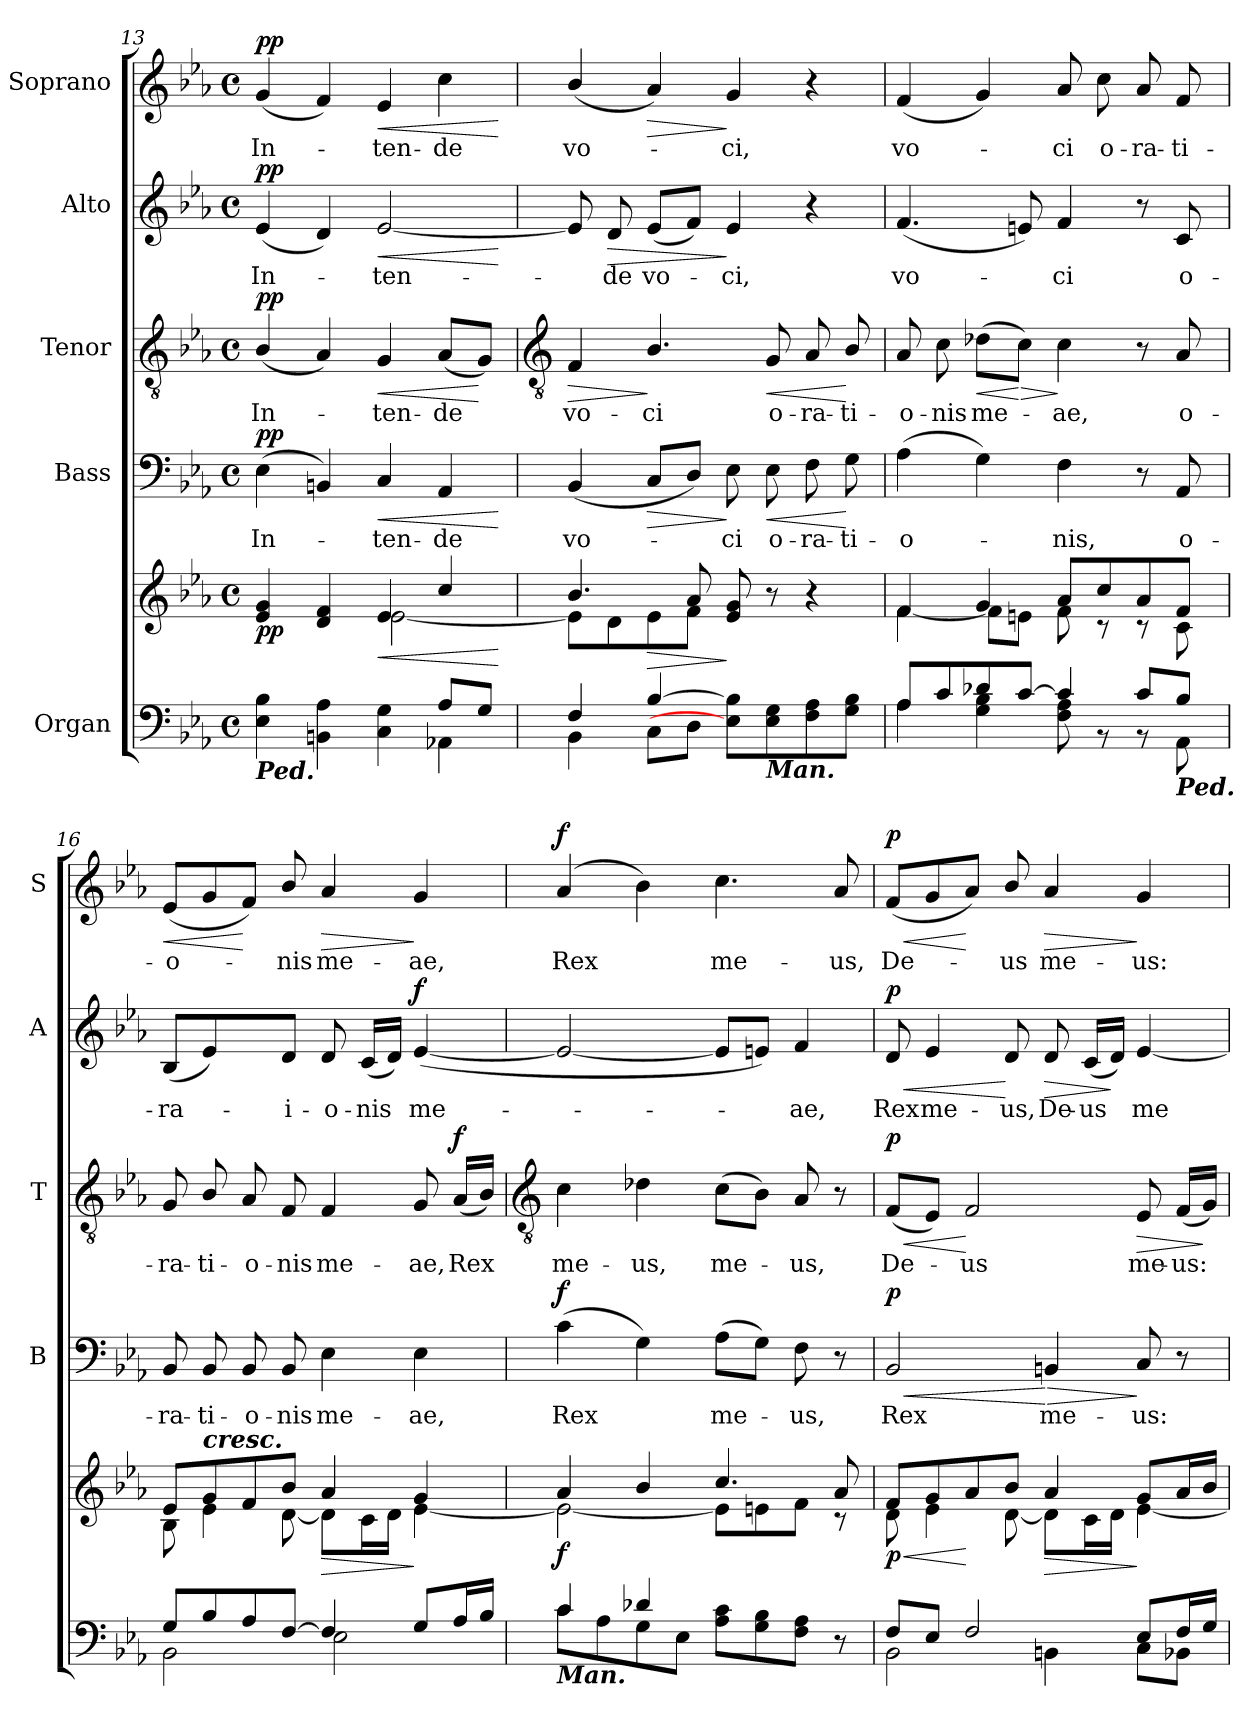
**kern	**kern	**dynam	**kern	**text	**dynam	**kern	**text	**dynam	**kern	**text	**dynam	**kern	**text	**dynam
*part5	*part5	*part5	*part4	*part4	*part4	*part3	*part3	*part3	*part2	*part2	*part2	*part1	*part1	*part1
*staff6	*staff5	*staff5/6	*staff4	*staff4	*staff4	*staff3	*staff3	*staff3	*staff2	*staff2	*staff2	*staff1	*staff1	*staff1
*I"Organ	*	*	*I"Bass	*	*	*I"Tenor	*	*	*I"Alto	*	*	*I"Soprano	*	*
*	*	*	*I'B	*	*	*I'T	*	*	*I'A	*	*	*I'S	*	*
*clefF4	*clefG2	*	*clefF4	*	*	*clefGv2	*	*	*clefG2	*	*	*clefG2	*	*
*k[b-e-a-]	*k[b-e-a-]	*	*k[b-e-a-]	*	*	*k[b-e-a-]	*	*	*k[b-e-a-]	*	*	*k[b-e-a-]	*	*
*E-:	*E-:	*	*E-:	*	*	*E-:	*	*	*E-:	*	*	*E-:	*	*
*M4/4	*M4/4	*	*M4/4	*	*	*M4/4	*	*	*M4/4	*	*	*M4/4	*	*
*met(c)	*met(c)	*	*met(c)	*	*	*met(c)	*	*	*met(c)	*	*	*met(c)	*	*
=13	=13	=13	=13	=13	=13	=13	=13	=13	=13	=13	=13	=13	=13	=13
*^	*^	*	*	*	*	*	*	*	*	*	*	*	*	*
!LO:TX:b:Bi:t=Ped.	!	!	!	!	!	!	!	!	!	!	!	!	!	!	!	!
!	!	!	!	!LO:DY:b	!	!LO:LY:b	!LO:DY:b	!	!LO:LY:b	!LO:DY:b	!	!LO:LY:b	!LO:DY:b	!	!LO:LY:b	!LO:DY:b
2.ryy	4E-\ 4B-\	4e-/ 4g/	2ryy	pp	(<4E-	In-	pp	(<4B-/	In-	pp	(<4e-	In-	pp	(<4g	In-	pp
.	4BBn\ 4A-\	4d/ 4f/	.	.	4BBn)	.	.	4A-)	.	.	4d)	.	.	4f)	.	.
!	!	!	!	!LO:HP:b	!	!LO:LY:b	!LO:HP:b	!	!LO:LY:b	!LO:HP:b	!	!LO:LY:b	!LO:HP:b	!	!LO:LY:b	!LO:HP:b
.	4C\ 4G\	4e-/	[2e-\	<	4C	ten-	<	4G	ten-	<	[2e-	ten-	<	4e-	ten-	<
!	!	!	!	!	!	!LO:LY:b	!	!	!LO:LY:b	!	!	!	!	!	!LO:LY:b	!
8A-/L	4AA-X\	4cc/	.	.	4AA-	-de	.	(<8A-L	-de	.	.	.	.	4cc	-de	.
8G/J	.	.	.	.	.	.	.	8GJ)	.	[	.	.	.	.	.	.
*v	*v	*	*	*	*	*	*	*	*	*	*	*	*	*	*	*
*	*v	*v	*	*	*	*	*	*	*	*	*	*	*	*	*
.	.	[	.	.	[	.	.	.	.	.	[	.	.	[
!!LO:LB:g=z
=14	=14	=14	=14	=14	=14	=14	=14	=14	=14	=14	=14	=14	=14	=14
*	*	*	*	*	*	*clefGv2	*	*	*	*	*	*	*	*
*^	*^	*	*	*	*	*	*	*	*	*	*	*	*	*
!	!	!	!	!	!	!LO:LY:b	!	!	!LO:LY:b	!LO:HP:b	!	!	!	!	!LO:LY:b	!
4F/	4BB-\	4.b-/	8e-\L]	.	(<4BB-	vo-	.	4F	vo-	>	8e-]	.	.	(<4b-/	vo-	.
!	!	!	!	!	!	!	!	!	!	!	!	!LO:LY:b	!LO:HP:b	!	!	!
.	.	.	8d\	.	.	.	.	.	.	.	8d	de	>	.	.	.
!	!	!	!	!LO:HP:b	!	!	!LO:HP:b	!	!LO:LY:b	!	!	!LO:LY:b	!	!	!	!LO:HP:b
[4B-/	8C\L	.	8e-\	>	8CL	.	>	4.B-/	-ci	]	(<8e-L	vo-	.	4a-)	.	>
.	8D\J	8a-	8f\J	.	8DJ)	.	.	.	.	.	8fJ)	.	.	.	.	.
!	!	!	!	!	!	!LO:LY:b	!	!	!	!	!	!LO:LY:b	!	!	!LO:LY:b	!
8E-\] 8B-\]L	2ryy	8e- 8g	2ryy	]	8E-	ci	]	.	.	.	4e-	ci,	]	4g	ci,	]
!LO:TX:b:Bi:t=Man.	!	!	!	!	!	!	!	!	!	!	!	!	!	!	!	!
!	!	!	!	!	!	!LO:LY:b	!LO:HP:b	!	!LO:LY:b	!LO:HP:b	!	!	!	!	!	!
8E-\ 8G\	.	8r	.	.	8E-	o-	<	8G	o-	<	.	.	.	.	.	.
!	!	!	!	!	!	!LO:LY:b	!	!	!LO:LY:b	!	!	!	!	!	!	!
8F\ 8A-\	.	4r	.	.	8F	-ra-	.	8A-	-ra-	.	4r	.	.	4r	.	.
!	!	!	!	!	!	!LO:LY:b	!	!	!LO:LY:b	!	!	!	!	!	!	!
8G\ 8B-\J	.	.	.	.	8G	-ti-	[	8B-/	-ti-	[	.	.	.	.	.	.
=15	=15	=15	=15	=15	=15	=15	=15	=15	=15	=15	=15	=15	=15	=15	=15	=15
!	!	!	!	!	!	!LO:LY:b	!	!	!LO:LY:b	!	!	!LO:LY:b	!	!	!LO:LY:b	!
8A-/L	4A-\	4f	[4f\	.	(>4A-	-o-	.	8A-	-o-	.	(<4.f	vo-	.	(<4f	vo-	.
!	!	!	!	!	!	!	!	!	!LO:LY:b	!	!	!	!	!	!	!
8c/	.	.	.	.	.	.	.	8c	-nis	.	.	.	.	.	.	.
!	!	!	!	!	!	!	!	!	!LO:LY:b	!LO:HP:b	!	!	!	!	!	!
8d-X/	4G\ 4B-\	4g	8f\L]	.	4G)	.	.	(>8d-XL	me-	<	.	.	.	4g)	.	.
!	!	!	!	!	!	!	!	!	!	!LO:HP:n=1:b	!	!	!	!	!	!
[8c/J	.	.	8en\J	.	.	.	.	8cJ)	.	[ >	8en)	.	.	.	.	.
!	!	!	!	!	!	!LO:LY:b	!	!	!LO:LY:b	!	!	!LO:LY:b	!	!	!LO:LY:b	!
4c/]	8F\ 8A-\	8a-L	8f\	.	4F	nis,	.	4c	ae,	]	4f	ci	.	8a-	ci	.
!	!	!	!	!	!	!	!	!	!	!	!	!	!	!	!LO:LY:b	!
.	8r	8cc	8r	.	.	.	.	.	.	.	.	.	.	8cc	o-	.
!	!	!	!	!	!	!	!	!	!	!	!	!	!	!	!LO:LY:b	!
8c/L	8r	8a-	8r	.	8r	.	.	8r	.	.	8r	.	.	8a-	-ra-	.
!LO:TX:b:Bi:t=Ped.	!	!	!	!	!	!	!	!	!	!	!	!	!	!	!	!
!	!	!	!	!	!	!LO:LY:b	!	!	!LO:LY:b	!	!	!LO:LY:b	!	!	!LO:LY:b	!
8B-/J	8AA-\	8fJ	8c\	.	8AA-	o-	.	8A-	o-	.	8c	o-	.	8f	-ti-	.
=16	=16	=16	=16	=16	=16	=16	=16	=16	=16	=16	=16	=16	=16	=16	=16	=16
!	!	!	!	!	!	!LO:LY:b	!	!	!LO:LY:b	!	!	!LO:LY:b	!	!	!LO:LY:b	!LO:HP:b
8G/L	2BB-\	8e-L	8B-\	.	8BB-	-ra-	.	8G	-ra-	.	(<8B-L	-ra-	.	(<8e-L	-o-	<
!	!	!LO:TX:a:Bi:t=cresc.	!	!	!	!	!	!	!	!	!	!	!	!	!	!
!	!	!	!	!	!	!LO:LY:b	!	!	!LO:LY:b	!	!	!	!	!	!	!
8B-/	.	8g	4e-\	.	8BB-	-ti-	.	8B-/	-ti-	.	4e-)	.	.	8g	.	.
!	!	!	!	!	!	!LO:LY:b	!	!	!LO:LY:b	!	!	!	!	!	!	!
8A-/	.	8f	.	.	8BB-	-o-	.	8A-	-o-	.	.	.	.	8fJ)	.	[
!	!	!	!	!	!	!LO:LY:b	!	!	!LO:LY:b	!	!	!LO:LY:b	!	!	!LO:LY:b	!
[8F/J	.	8b-J	[8d\	.	8BB-	-nis	.	8F	-nis	.	8dJ	i-	.	8b-/	nis	.
!	!	!	!	!LO:HP:b	!	!LO:LY:b	!	!	!LO:LY:b	!	!	!LO:LY:b	!	!	!LO:LY:b	!LO:HP:b
4F/]	2E-\	4a-	8d\L]	>	4E-	me-	.	4F	me-	.	8d	-o-	.	4a-	me-	>
!	!	!	!	!	!	!	!	!	!	!	!	!LO:LY:b	!	!	!	!
.	.	.	16c\L	.	.	.	.	.	.	.	(<16cLL	-nis	.	.	.	.
.	.	.	16d\JJ	.	.	.	.	.	.	.	16dJJ)	.	.	.	.	.
!	!	!	!	!	!	!LO:LY:b	!	!	!LO:LY:b	!	!	!LO:LY:b	!LO:DY:b	!	!LO:LY:b	!
8G/L	.	4g	[4e-\	]	4E-	-ae,	.	8G	-ae,	.	(<[4e-	me-	f	4g	-ae,	]
!	!	!	!	!	!	!	!	!	!LO:LY:b	!LO:DY:b	!	!	!	!	!	!
16A-/L	.	.	.	.	.	.	.	(<16A-LL	Rex	f	.	.	.	.	.	.
16B-/JJ	.	.	.	.	.	.	.	16B-JJ)	.	.	.	.	.	.	.	.
!!LO:LB:g=z
=17	=17	=17	=17	=17	=17	=17	=17	=17	=17	=17	=17	=17	=17	=17	=17	=17
*	*	*	*	*	*	*	*	*clefGv2	*	*	*	*	*	*	*	*
!LO:TX:b:Bi:t=Man.	!	!	!	!	!	!	!	!	!	!	!	!	!	!	!	!
!	!	!	!	!LO:DY:b	!	!LO:LY:b	!LO:DY:b	!	!LO:LY:b	!	!	!	!	!	!LO:LY:b	!LO:DY:b
4c/	8c\L	4a-	2e-\_	f	(>4c	Rex	f	4c	me-	.	2e-_	.	.	(<4a-	Rex	f
.	8A-\	.	.	.	.	.	.	.	.	.	.	.	.	.	.	.
!	!	!	!	!	!	!	!	!	!LO:LY:b	!	!	!	!	!	!	!
4d-X/	8G\	4b-/	.	.	4G)	.	.	4d-X	-us,	.	.	.	.	4b-)	.	.
.	8E-\J	.	.	.	.	.	.	.	.	.	.	.	.	.	.	.
!	!	!	!	!	!	!LO:LY:b	!	!	!LO:LY:b	!	!	!	!	!	!LO:LY:b	!
2ryy	8A-\ 8c\L	4.cc/	8e-\L]	.	(>8A-L	me-	.	(>8cL	me-	.	8e-L]	.	.	4.cc	me-	.
.	8G\ 8B-\	.	8en\	.	8GJ)	.	.	8B-J)	.	.	8enJ)	.	.	.	.	.
!	!	!	!	!	!	!LO:LY:b	!	!	!LO:LY:b	!	!	!LO:LY:b	!	!	!	!
.	8F\ 8A-\J	.	8f\J	.	8F	us,	.	8A-	us,	.	4f	ae,	.	.	.	.
!	!	!	!	!	!	!	!	!	!	!	!	!	!	!	!LO:LY:b	!
.	8r	8a-	8r	.	8r	.	.	8r	.	.	.	.	.	8a-	-us,	.
=18	=18	=18	=18	=18	=18	=18	=18	=18	=18	=18	=18	=18	=18	=18	=18	=18
!	!	!	!	!LO:HP:b	!	!LO:LY:b	!LO:HP:b	!	!LO:LY:b	!LO:HP:b	!	!LO:LY:b	!LO:HP:b	!	!LO:LY:b	!LO:HP:b
!	!	!	!	!LO:DY:n=1:b	!	!	!LO:DY:n=1:b	!	!	!LO:DY:n=1:b	!	!	!LO:DY:n=1:b	!	!	!LO:DY:n=1:b
8F/L	2BB-\	8fL	8d\	< p	2BB-	Rex	< p	(<8FL	De-	< p	8d	Rex	< p	(<8fL	De-	< p
!	!	!	!	!	!	!	!	!	!	!	!	!LO:LY:b	!	!	!	!
8E-/J	.	8g	4e-\	.	.	.	.	8E-J)	.	.	4e-	me-	.	8g	.	.
!	!	!	!	!	!	!	!	!	!LO:LY:b	!	!	!	!	!	!	!
2F/	.	8a-	.	[	.	.	.	2F	us	[	.	.	.	8a-J)	.	[
!	!	!	!	!	!	!	!	!	!	!	!	!LO:LY:b	!	!	!LO:LY:b	!
.	.	8b-/J	[8d\	.	.	.	.	.	.	.	8d	-us,	[	8b-/	us	.
!	!	!	!	!LO:HP:b	!	!LO:LY:b	!LO:HP:n=1:b	!	!	!	!	!LO:LY:b	!LO:HP:b	!	!LO:LY:b	!LO:HP:b
.	4BBn\	4a-	8d\L]	>	4BBn	me-	[ >	.	.	.	8d	De-	>	4a-	me-	>
!	!	!	!	!	!	!	!	!	!	!	!	!LO:LY:b	!	!	!	!
.	.	.	16c\L	.	.	.	.	.	.	.	(<16cLL	-us	.	.	.	.
.	.	.	16d\JJ	.	.	.	.	.	.	.	16dJJ)	.	]	.	.	.
!	!	!	!	!	!	!LO:LY:b	!	!	!LO:LY:b	!LO:HP:b	!	!LO:LY:b	!	!	!LO:LY:b	!
8E-/L	8C\L	8gL	[4e-\	]	8C	-us:	]	8E-	me-	>	[4e-	me-	.	4g	-us:	]
!	!	!	!	!	!	!	!	!	!LO:LY:b	!	!	!	!	!	!	!
16F/L	8BB-X\J	16a-L	.	.	8r	.	.	(<16FLL	-us:	.	.	.	.	.	.	.
16G/JJ	.	16b-JJ	.	.	.	.	.	16GJJ)	.	]	.	.	.	.	.	.
*v	*v	*	*	*	*	*	*	*	*	*	*	*	*	*	*	*
*	*v	*v	*	*	*	*	*	*	*	*	*	*	*	*	*
=	=	=	=	=	=	=	=	=	=	=	=	=	=	=
*-	*-	*-	*-	*-	*-	*-	*-	*-	*-	*-	*-	*-	*-	*-
